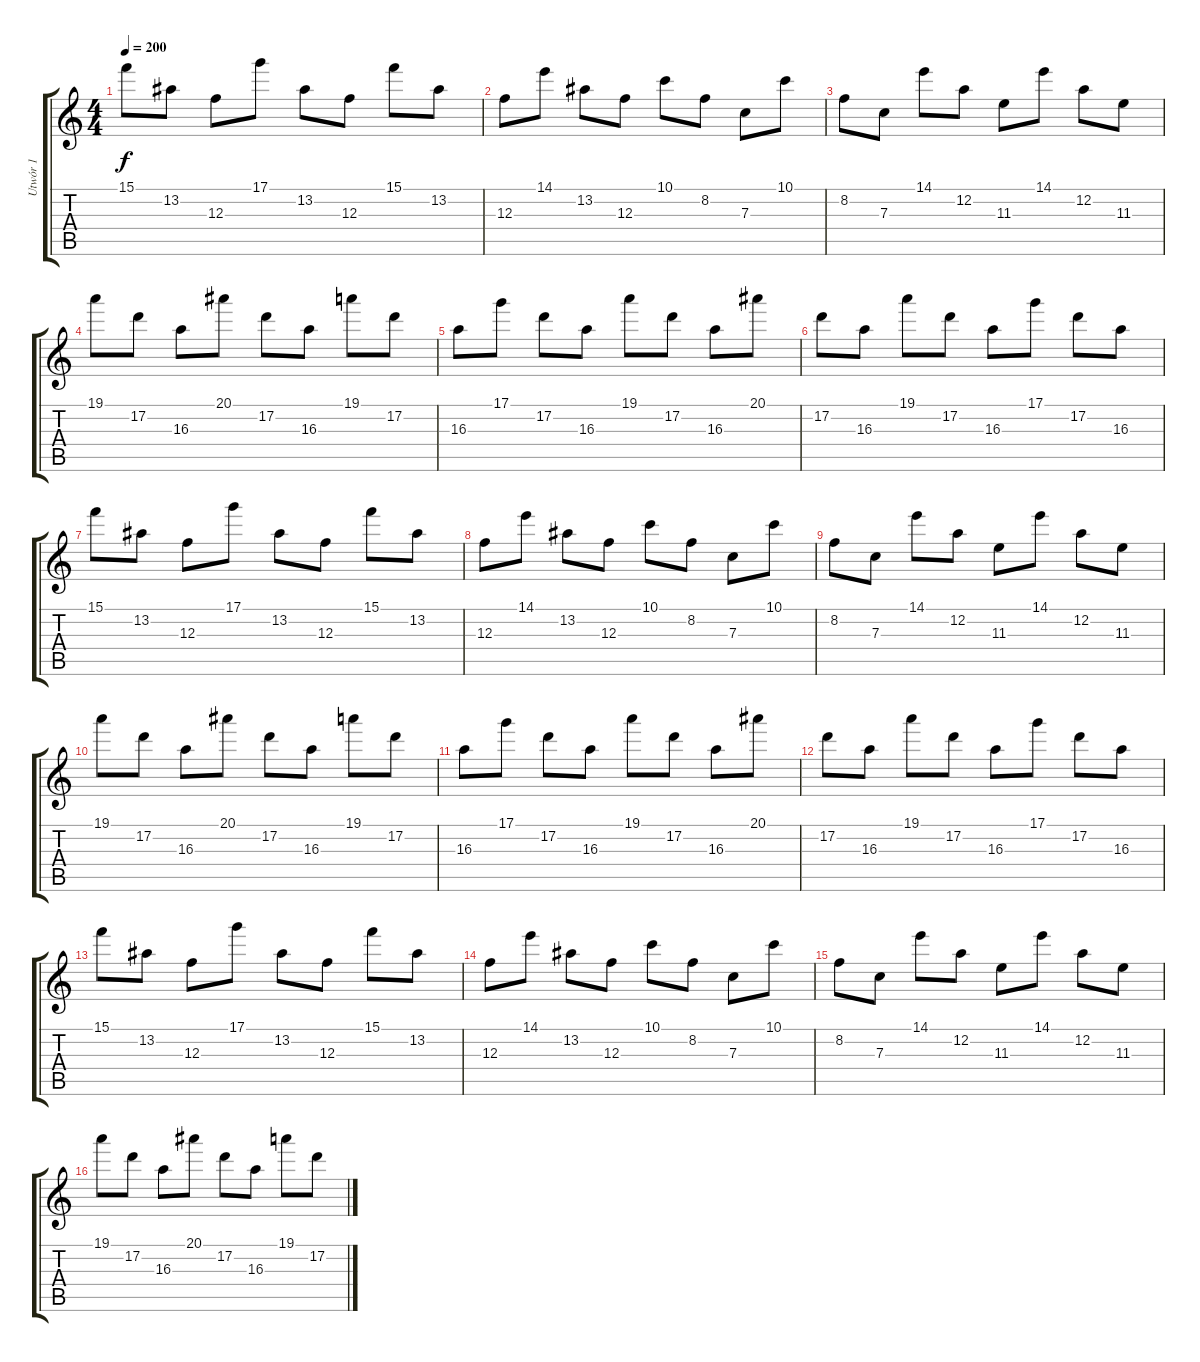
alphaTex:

\track ("Utwór 1" "Utwór 1") {instrument distortionguitar}
\staff {score tabs}
\tuning (D4 A3 F3 C3 G2 D2) {hide}
\ts (4 4)
\tempo 200
\clef g2
\ks c
15.1.8{dy f} 13.2.8 12.3.8 17.1.8 13.2.8 12.3.8 15.1.8 13.2.8 |
12.3.8 14.1.8 13.2.8 12.3.8 10.1.8 8.2.8 7.3.8 10.1.8 |
8.2.8 7.3.8 14.1.8 12.2.8 11.3.8 14.1.8 12.2.8 11.3.8 |
19.1.8 17.2.8 16.3.8 20.1.8 17.2.8 16.3.8 19.1.8 17.2.8 |
16.3.8 17.1.8 17.2.8 16.3.8 19.1.8 17.2.8 16.3.8 20.1.8 |
17.2.8 16.3.8 19.1.8 17.2.8 16.3.8 17.1.8 17.2.8 16.3.8 |
15.1.8 13.2.8 12.3.8 17.1.8 13.2.8 12.3.8 15.1.8 13.2.8 |
12.3.8 14.1.8 13.2.8 12.3.8 10.1.8 8.2.8 7.3.8 10.1.8 |
8.2.8 7.3.8 14.1.8 12.2.8 11.3.8 14.1.8 12.2.8 11.3.8 |
19.1.8 17.2.8 16.3.8 20.1.8 17.2.8 16.3.8 19.1.8 17.2.8 |
16.3.8 17.1.8 17.2.8 16.3.8 19.1.8 17.2.8 16.3.8 20.1.8 |
17.2.8 16.3.8 19.1.8 17.2.8 16.3.8 17.1.8 17.2.8 16.3.8 |
15.1.8 13.2.8 12.3.8 17.1.8 13.2.8 12.3.8 15.1.8 13.2.8 |
12.3.8 14.1.8 13.2.8 12.3.8 10.1.8 8.2.8 7.3.8 10.1.8 |
8.2.8 7.3.8 14.1.8 12.2.8 11.3.8 14.1.8 12.2.8 11.3.8 |
19.1.8 17.2.8 16.3.8 20.1.8 17.2.8 16.3.8 19.1.8 17.2.8
